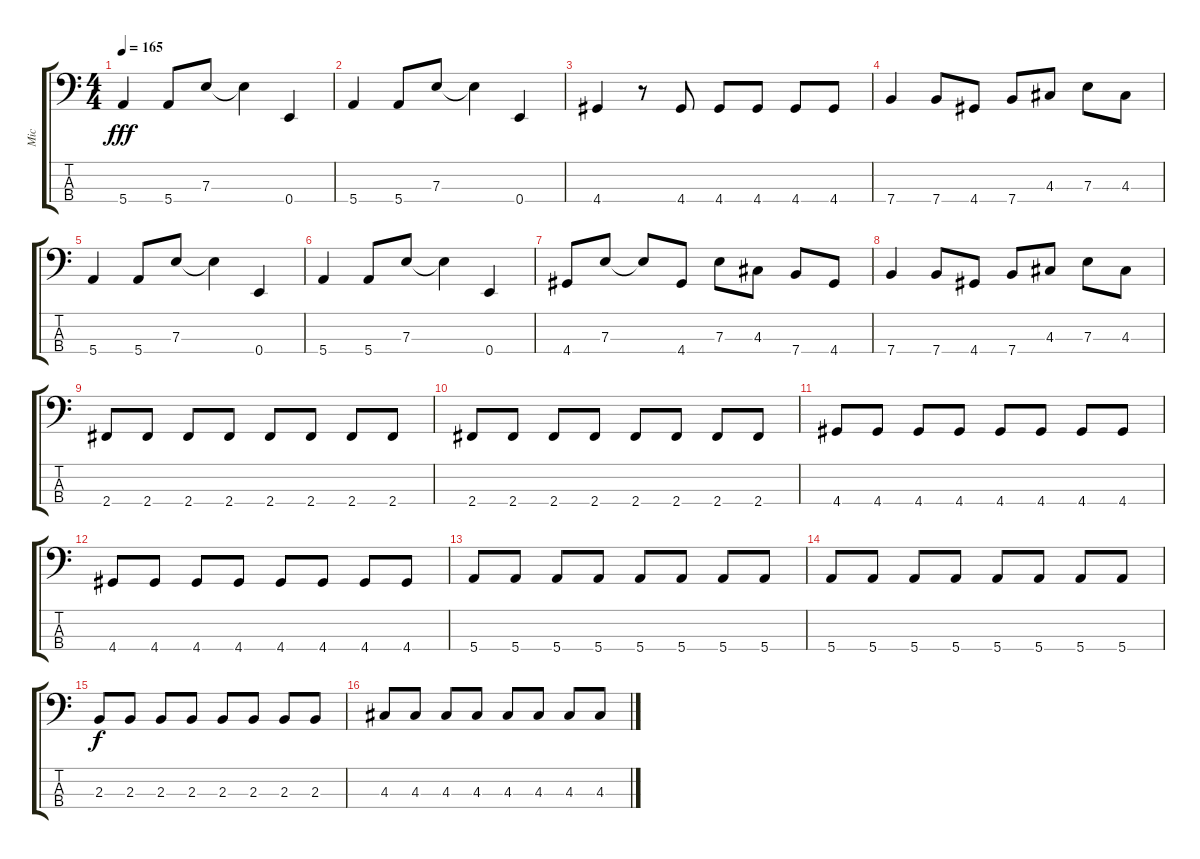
\track ("Mic" "Mic") {instrument electricbassfinger}
\staff {score tabs}
\tuning (G2 D2 A1 E1) {hide}
\ts (4 4)
\tempo 165
\clef f4
\ks c
5.4.4{dy fff} 5.4.8 7.3.8 7.3{t}.4 0.4.4 |
5.4.4 5.4.8 7.3.8 7.3{t}.4 0.4.4 |
4.4.4 r.8 4.4.8 4.4.8 4.4.8 4.4.8 4.4.8 |
7.4.4 7.4.8 4.4.8 7.4.8 4.3.8 7.3.8 4.3.8 |
5.4.4 5.4.8 7.3.8 7.3{t}.4 0.4.4 |
5.4.4 5.4.8 7.3.8 7.3{t}.4 0.4.4 |
4.4.8 7.3.8 7.3{t}.8 4.4.8 7.3.8 4.3.8 7.4.8 4.4.8 |
7.4.4 7.4.8 4.4.8 7.4.8 4.3.8 7.3.8 4.3.8 |
2.4.8 2.4.8 2.4.8 2.4.8 2.4.8 2.4.8 2.4.8 2.4.8 |
2.4.8 2.4.8 2.4.8 2.4.8 2.4.8 2.4.8 2.4.8 2.4.8 |
4.4.8 4.4.8 4.4.8 4.4.8 4.4.8 4.4.8 4.4.8 4.4.8 |
4.4.8 4.4.8 4.4.8 4.4.8 4.4.8 4.4.8 4.4.8 4.4.8 |
5.4.8 5.4.8 5.4.8 5.4.8 5.4.8 5.4.8 5.4.8 5.4.8 |
5.4.8 5.4.8 5.4.8 5.4.8 5.4.8 5.4.8 5.4.8 5.4.8 |
2.3.8{dy f} 2.3.8 2.3.8 2.3.8 2.3.8 2.3.8 2.3.8 2.3.8 |
4.3.8 4.3.8 4.3.8 4.3.8 4.3.8 4.3.8 4.3.8 4.3.8
